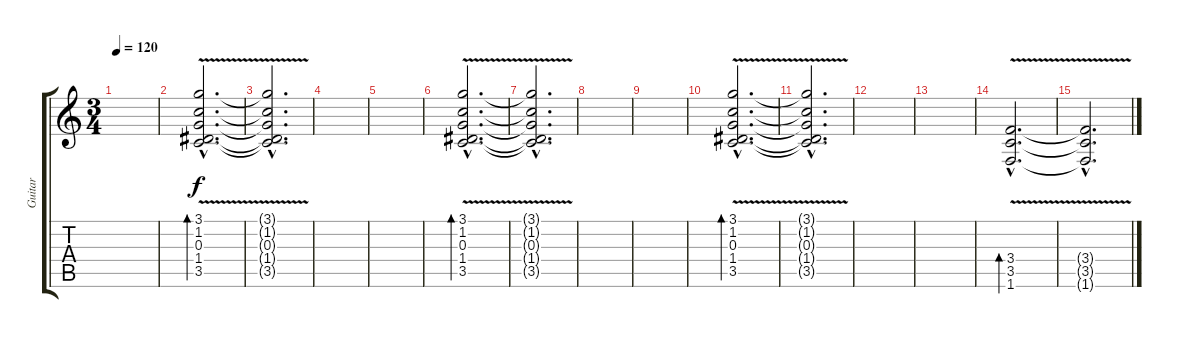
\track ("Guitar" "Guitar") {instrument electricguitarclean}
\staff {score tabs}
\tuning (E4 B3 G3 D3 A2 E2) {hide}
\ts (3 4)
\tempo 120
\clef g2
\ks c
|
(3.1{hac} 1.2{v hac} 0.3{hac} 1.4{v hac} 3.5{v hac}).2{d bd 240} |
(3.1{hac t} 1.2{hac t} 0.3{hac t} 1.4{hac t} 3.5{hac t}).2{d} |
|
|
(3.1{hac} 1.2{v hac} 0.3{hac} 1.4{v hac} 3.5{v hac}).2{d bd 240} |
(3.1{hac t} 1.2{hac t} 0.3{hac t} 1.4{hac t} 3.5{hac t}).2{d} |
|
|
(3.1{hac} 1.2{v hac} 0.3{hac} 1.4{v hac} 3.5{v hac}).2{d bd 240} |
(3.1{hac t} 1.2{hac t} 0.3{hac t} 1.4{hac t} 3.5{hac t}).2{d} |
|
|
(3.4{v hac} 3.5{hac} 1.6{hac}).2{d bd 240} |
(3.4{hac t} 3.5{hac t} 1.6{hac t}).2{d}
